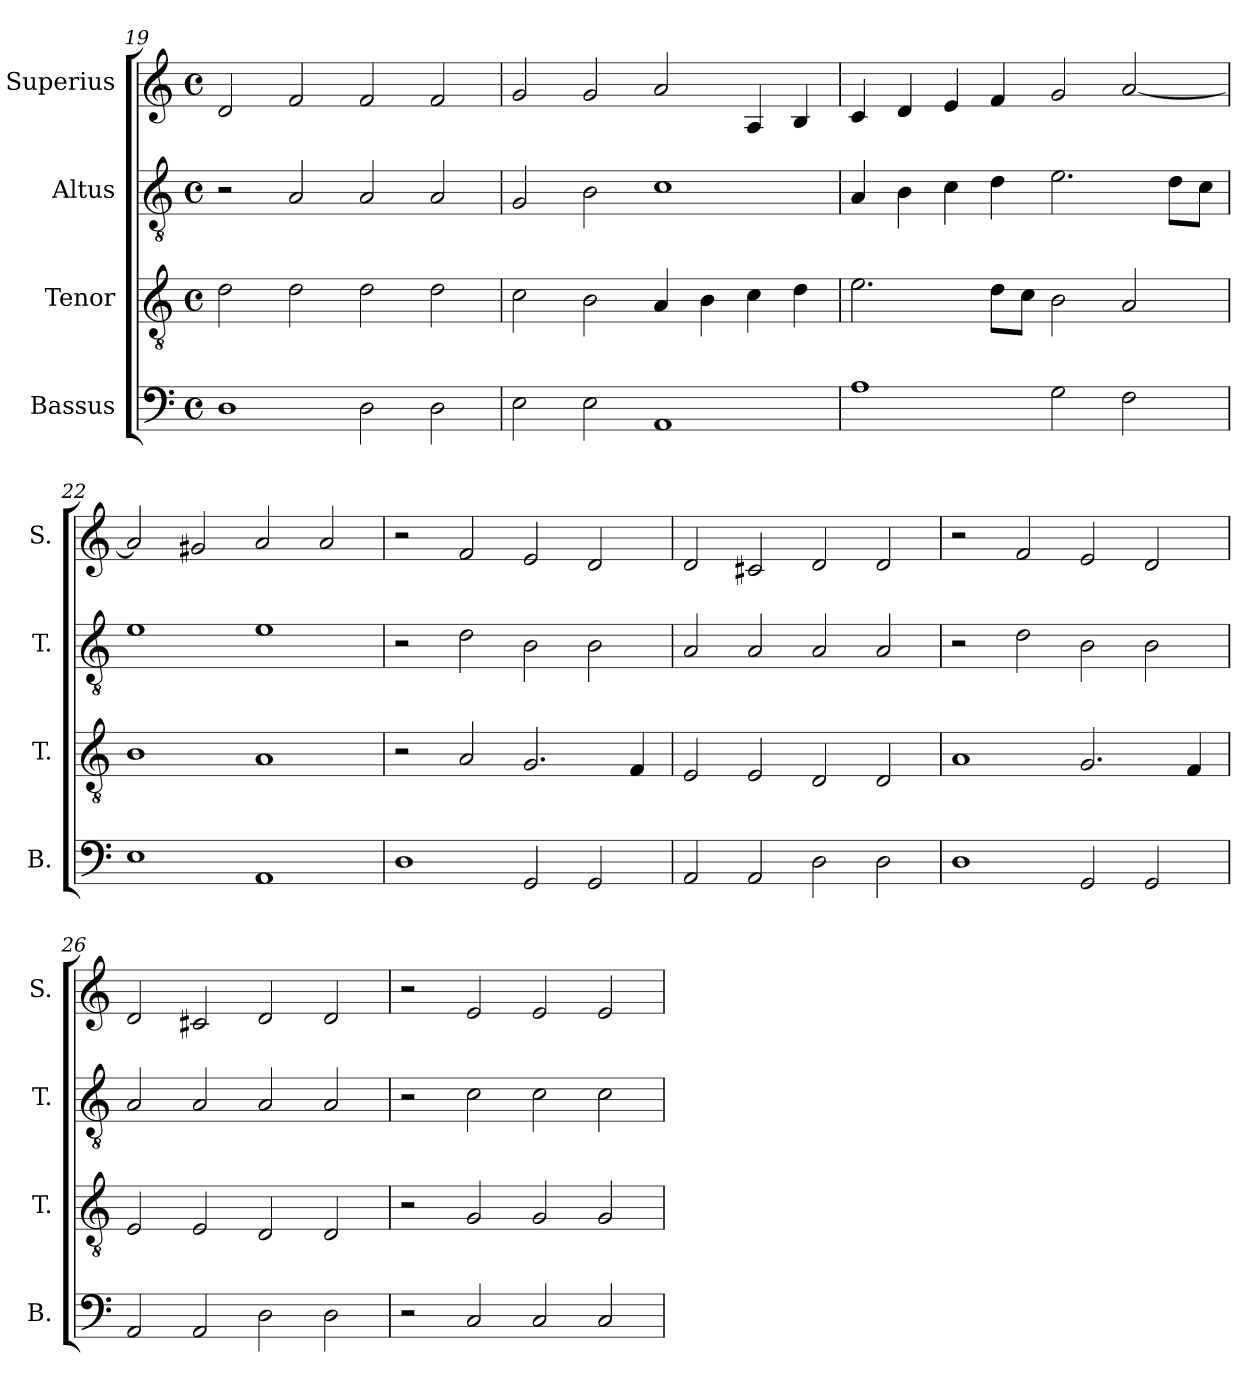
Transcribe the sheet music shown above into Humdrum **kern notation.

**kern	**kern	**kern	**kern
*part4	*part3	*part2	*part1
*staff4	*staff3	*staff2	*staff1
*I"Bassus	*I"Tenor	*I"Altus	*I"Superius
*I'B.	*I'T.	*I'T.	*I'S.
*clefF4	*clefGv2	*clefGv2	*clefG2
*	*ITrd7c12	*ITrd7c12	*
*k[]	*k[]	*k[]	*k[]
*C:	*C:	*C:	*C:
*M4/4	*M4/4	*M4/4	*M4/4
*met(c)	*met(c)	*met(c)	*met(c)
=19	=19	=19	=19
1Di	2Di\	2r	2di/
.	2Di\	2AAi/	2fi/
2Di\	2Di\	2AAi/	2fi/
2Di\	2Di\	2AAi/	2fi/
!!LO:PB:g=z
=20	=20	=20	=20
2Ei\	2Ci\	2GGi/	2gi/
2Ei\	2BBi\	2BBi\	2gi/
1AAi	4AAi/	1Ci	2ai/
.	4BBi\	.	.
.	4Ci\	.	4Ai/
.	4Di\	.	4Bi/
=21	=21	=21	=21
1Ai	2.Ei\	4AAi/	4ci/
.	.	4BBi\	4di/
.	.	4Ci\	4ei/
.	8Di\L	4Di\	4fi/
.	8Ci\J	.	.
2Gi\	2BBi\	2.Ei\	2gi/
2Fi\	2AAi/	.	[<2ai/
.	.	8Di\L	.
.	.	8Ci\J	.
=22	=22	=22	=22
1Ei	1BBi	1Ei	2ai/]
.	.	.	2g#Xi/
1AAi	1AAi	1Ei	2ai/
.	.	.	2ai/
=23	=23	=23	=23
1Di	2r	2r	2r
.	2AAi/	2Di\	2fi/
2GGi/	2.GGi/	2BBi\	2ei/
2GGi/	.	2BBi\	2di/
.	4FFi/	.	.
!!LO:LB:g=z
=24	=24	=24	=24
2AAi/	2EEi/	2AAi/	2di/
2AAi/	2EEi/	2AAi/	2c#Xi/
2Di\	2DDi/	2AAi/	2di/
2Di\	2DDi/	2AAi/	2di/
=25	=25	=25	=25
1Di	1AAi	2r	2r
.	.	2Di\	2fi/
2GGi/	2.GGi/	2BBi\	2ei/
2GGi/	.	2BBi\	2di/
.	4FFi/	.	.
=26	=26	=26	=26
2AAi/	2EEi/	2AAi/	2di/
2AAi/	2EEi/	2AAi/	2c#Xi/
2Di\	2DDi/	2AAi/	2di/
2Di\	2DDi/	2AAi/	2di/
=27	=27	=27	=27
2r	2r	2r	2r
2Ci/	2GGi/	2Ci\	2ei/
2Ci/	2GGi/	2Ci\	2ei/
2Ci/	2GGi/	2Ci\	2ei/
=	=	=	=
*-	*-	*-	*-
